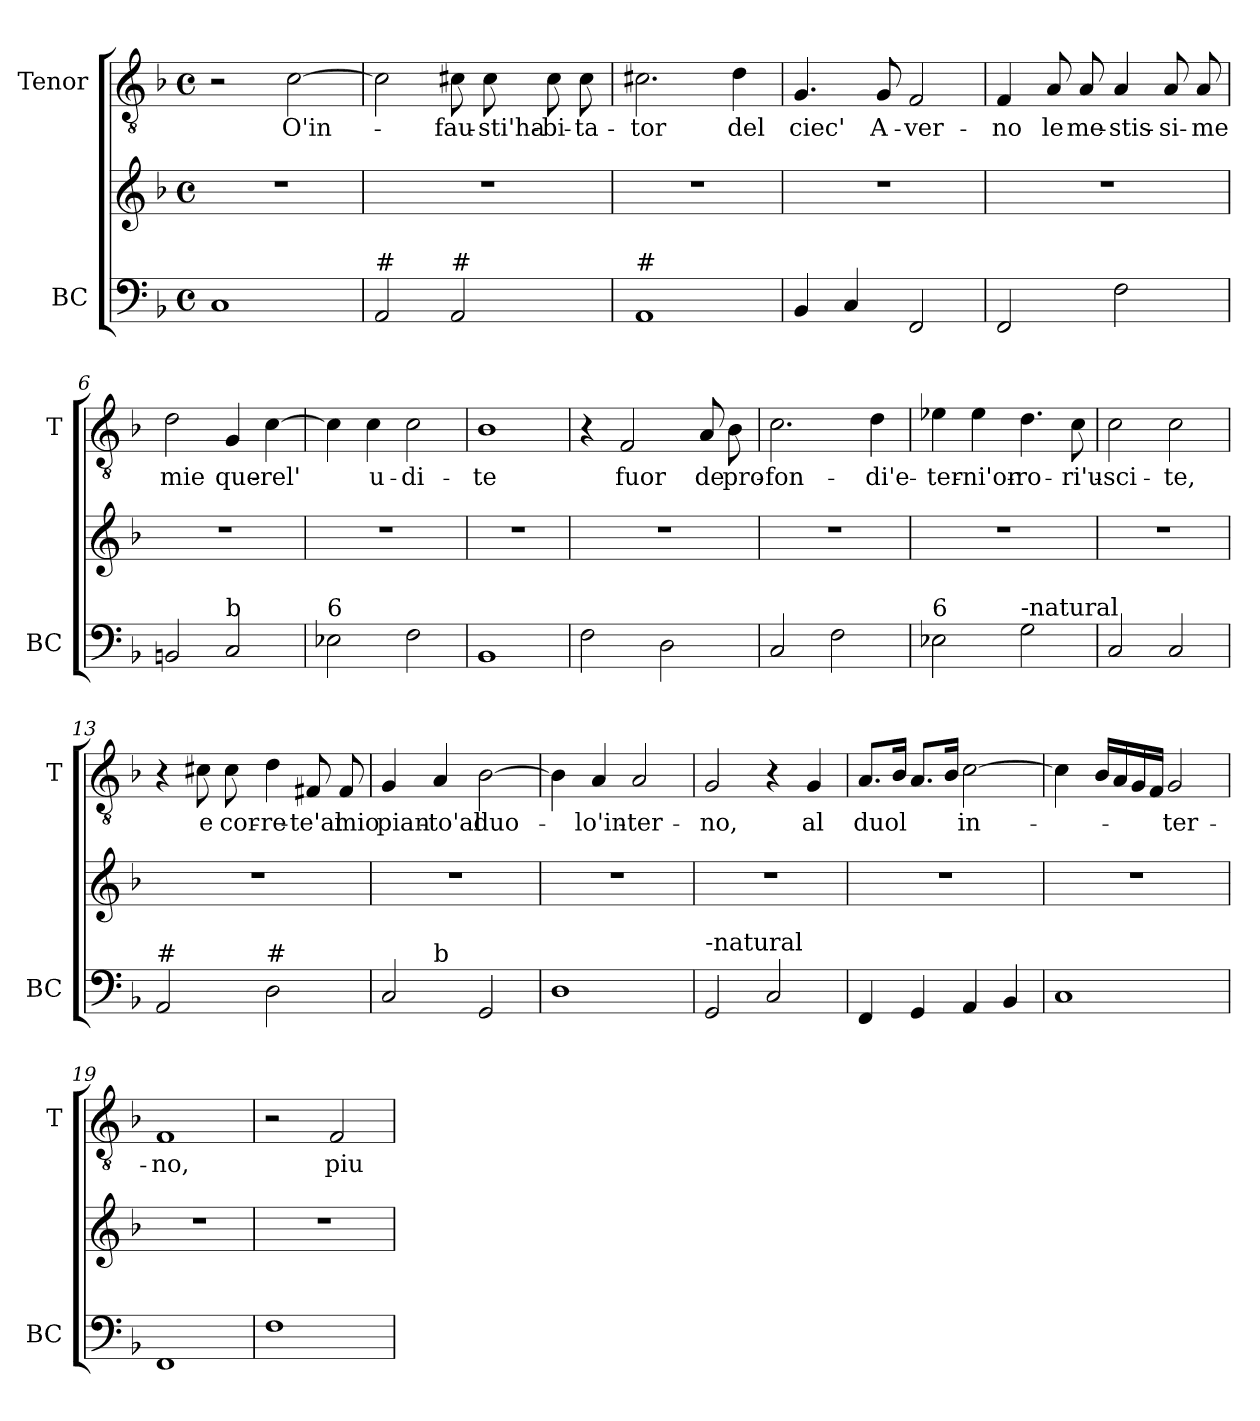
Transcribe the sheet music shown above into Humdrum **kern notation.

**kern	**kern	**kern	**text
*part2	*part2	*part1	*part1
*staff3	*staff2	*staff1	*staff1
*I"BC	*	*I"Tenor	*
*I'BC	*	*I'T	*
*clefF4	*clefG2	*clefGv2	*
*k[b-]	*k[b-]	*k[b-]	*
*F:	*F:	*F:	*
*M4/4	*M4/4	*M4/4	*
*met(c)	*met(c)	*met(c)	*
=1	=1	=1	=1
1C	1r	2r	.
!	!	!	!LO:LY:b
.	.	[2c\	O'in-
=2	=2	=2	=2
!LO:TX:a:t=#	!	!	!
2AA/	1r	2c\]	.
!LO:TX:a:t=#	!	!	!
!	!	!	!LO:LY:b
2AA/	.	8c#X\	-fau-
!	!	!	!LO:LY:b
.	.	8c#\	-sti'ha-
!	!	!	!LO:LY:b
.	.	8c#\	-bi-
!	!	!	!LO:LY:b
.	.	8c#\	-ta-
=3	=3	=3	=3
!LO:TX:a:t=#	!	!	!
!	!	!	!LO:LY:b
1AA	1r	2.c#X\	-tor
!	!	!	!LO:LY:b
.	.	4d\	del
=4	=4	=4	=4
!	!	!	!LO:LY:b
4BB-/	1r	4.G/	ciec'
4C/	.	.	.
!	!	!	!LO:LY:b
.	.	8G/	A-
!	!	!	!LO:LY:b
2FF/	.	2F/	-ver-
!!LO:LB:g=z
=5	=5	=5	=5
!	!	!	!LO:LY:b
2FF/	1r	4F/	-no
!	!	!	!LO:LY:b
.	.	8A/	le
!	!	!	!LO:LY:b
.	.	8A/	me-
!	!	!	!LO:LY:b
2F\	.	4A/	-stis-
!	!	!	!LO:LY:b
.	.	8A/	-si-
!	!	!	!LO:LY:b
.	.	8A/	-me
=6	=6	=6	=6
!	!	!	!LO:LY:b
2BBn/	1r	2d\	mie
!LO:TX:a:t=b	!	!	!
!	!	!	!LO:LY:b
2C/	.	4G/	que-
!	!	!	!LO:LY:b
.	.	[4c\	-rel'
=7	=7	=7	=7
!LO:TX:a:t=6	!	!	!
2E-X\	1r	4c\]	.
!	!	!	!LO:LY:b
.	.	4c\	u-
!	!	!	!LO:LY:b
2F\	.	2c\	-di-
=8	=8	=8	=8
!	!	!	!LO:LY:b
1BB-	1r	1B-	-te
=9	=9	=9	=9
2F\	1r	4r	.
!	!	!	!LO:LY:b
.	.	2F/	fuor
2D\	.	.	.
!	!	!	!LO:LY:b
.	.	8A/	de
!	!	!	!LO:LY:b
.	.	8B-\	pro-
!!LO:LB:g=z
=10	=10	=10	=10
!	!	!	!LO:LY:b
2C/	1r	2.c\	-fon-
2F\	.	.	.
!	!	!	!LO:LY:b
.	.	4d\	-di'e-
=11	=11	=11	=11
!LO:TX:a:t=6	!	!	!
!	!	!	!LO:LY:b
2E-X\	1r	4e-X\	-ter-
!	!	!	!LO:LY:b
.	.	4e-\	-ni'or-
!LO:TX:a:t=-natural	!	!	!
!	!	!	!LO:LY:b
2G\	.	4.d\	-ro-
!	!	!	!LO:LY:b
.	.	8c\	-ri'u-
=12	=12	=12	=12
!	!	!	!LO:LY:b
2C/	1r	2c\	-sci-
!	!	!	!LO:LY:b
2C/	.	2c\	-te,
=13	=13	=13	=13
!LO:TX:a:t=#	!	!	!
2AA/	1r	4r	.
!	!	!	!LO:LY:b
.	.	8c#X\	e
!	!	!	!LO:LY:b
.	.	8c#\	cor-
!LO:TX:a:t=#	!	!	!
!	!	!	!LO:LY:b
2D\	.	4d\	-re-
!	!	!	!LO:LY:b
.	.	8F#X/	-te'al
!	!	!	!LO:LY:b
.	.	8F#/	mio
=14	=14	=14	=14
!	!	!	!LO:LY:b
*^	*	*	*
2C/	4ryy	1r	4G/	pian-
!	!LO:TX:a:t=b	!	!	!
!	!	!	!	!LO:LY:b
.	2.ryy	.	4A/	-to'al
!	!	!	!	!LO:LY:b
2GG/	.	.	[2B-\	duo-
!!LO:PB:g=z
=15	=15	=15	=15	=15
!LO:TX:a:t=#	!	!	!	!
*v	*v	*	*	*
1D	1r	4B-\]	.
!	!	!	!LO:LY:b
.	.	4A/	-lo'in-
!	!	!	!LO:LY:b
.	.	2A/	-ter-
=16	=16	=16	=16
!LO:TX:a:t=-natural	!	!	!
!	!	!	!LO:LY:b
2GG/	1r	2G/	-no,
2C/	.	4r	.
!	!	!	!LO:LY:b
.	.	4G/	al
=17	=17	=17	=17
!	!	!	!LO:LY:b
4FF/	1r	8.A/L	duol
.	.	16B-/Jk	.
4GG/	.	8.A/L	.
.	.	16B-/Jk	.
!	!	!	!LO:LY:b
4AA/	.	[2c\	in-
4BB-/	.	.	.
=18	=18	=18	=18
1C	1r	4c\]	.
.	.	16B-/LL	.
.	.	16A/	.
.	.	16G/	.
.	.	16F/JJ	.
!	!	!	!LO:LY:b
.	.	2G/	-ter-
=19	=19	=19	=19
!	!	!	!LO:LY:b
1FF	1r	1F	-no,
!!LO:LB:g=z
=20	=20	=20	=20
1F	1r	2r	.
!	!	!	!LO:LY:b
.	.	2F/	piu
=	=	=	=
*-	*-	*-	*-
